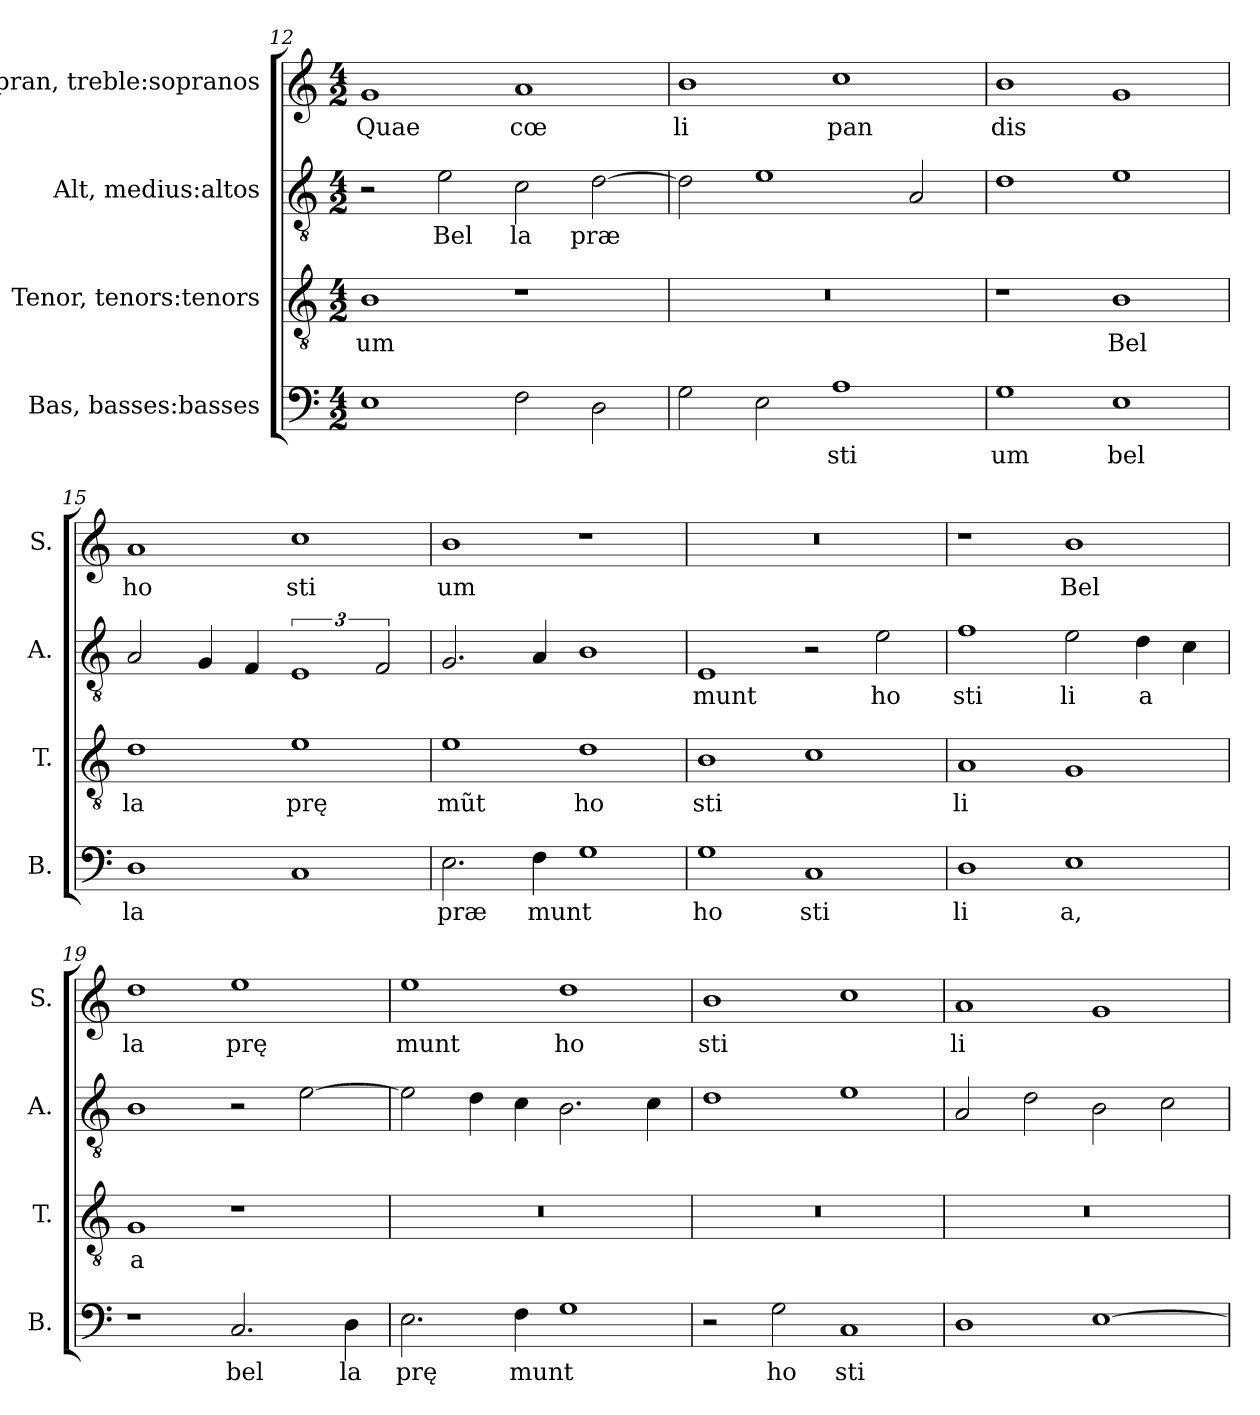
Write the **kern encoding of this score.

**kern	**text	**kern	**text	**kern	**text	**kern	**text
*part4	*part4	*part3	*part3	*part2	*part2	*part1	*part1
*staff4	*staff4	*staff3	*staff3	*staff2	*staff2	*staff1	*staff1
*I"Bas, basses:basses	*	*I"Tenor, tenors:tenors	*	*I"Alt, medius:altos	*	*I"Sopran, treble:sopranos	*
*I'B.	*	*I'T.	*	*I'A.	*	*I'S.	*
*clefF4	*	*clefGv2	*	*clefGv2	*	*clefG2	*
*k[]	*	*k[]	*	*k[]	*	*k[]	*
*M4/2	*	*M4/2	*	*M4/2	*	*M4/2	*
=12	=12	=12	=12	=12	=12	=12	=12
!	!	!	!LO:LY:b	!	!	!	!LO:LY:b
1E	.	1B	um	2r	.	1g	Quae
!	!	!	!	!	!LO:LY:b	!	!
.	.	.	.	2e\	Bel	.	.
!	!	!	!	!	!LO:LY:b	!	!LO:LY:b
2F\	.	1r	.	2c\	la	1a	cœ
!	!	!	!	!	!LO:LY:b	!	!
2D\	.	.	.	[2d\	præ	.	.
!!LO:LB:g=z
=13	=13	=13	=13	=13	=13	=13	=13
!	!	!	!	!	!	!	!LO:LY:b
2G\	.	0r	.	2d\]	.	1b	li
2E\	.	.	.	1e	.	.	.
!	!LO:LY:b	!	!	!	!	!	!LO:LY:b
1A	sti	.	.	.	.	1cc	pan
.	.	.	.	2A/	.	.	.
=14	=14	=14	=14	=14	=14	=14	=14
!	!LO:LY:b	!	!	!	!	!	!LO:LY:b
1G	um	1r	.	1d	.	1b	dis
!	!LO:LY:b	!	!LO:LY:b	!	!	!	!
1E	bel	1B	Bel	1e	.	1g	.
=15	=15	=15	=15	=15	=15	=15	=15
!	!LO:LY:b	!	!LO:LY:b	!	!	!	!LO:LY:b
1D	la	1d	la	2A/	.	1a	ho
.	.	.	.	4G/	.	.	.
.	.	.	.	4F/	.	.	.
!	!	!	!LO:LY:b	!	!	!	!LO:LY:b
1C	.	1e	prę	3%2E	.	1cc	sti
.	.	.	.	3F/	.	.	.
=16	=16	=16	=16	=16	=16	=16	=16
!	!LO:LY:b	!	!LO:LY:b	!	!	!	!LO:LY:b
2.E\	præ	1e	mũt	2.G/	.	1b	um
!	!LO:LY:b	!	!	!	!	!	!
4F\	munt	.	.	4A/	.	.	.
!	!	!	!LO:LY:b	!	!	!	!
1G	.	1d	ho	1B	.	1r	.
=17	=17	=17	=17	=17	=17	=17	=17
!	!LO:LY:b	!	!LO:LY:b	!	!LO:LY:b	!	!
1G	ho	1B	sti	1E	munt	0r	.
!	!LO:LY:b	!	!	!	!	!	!
1C	sti	1c	.	2r	.	.	.
!	!	!	!	!	!LO:LY:b	!	!
.	.	.	.	2e\	ho	.	.
=18	=18	=18	=18	=18	=18	=18	=18
!	!LO:LY:b	!	!LO:LY:b	!	!LO:LY:b	!	!
1D	li	1A	li	1f	sti	1r	.
!	!LO:LY:b	!	!	!	!LO:LY:b	!	!LO:LY:b
1E	a,	1G	.	2e\	li	1b	Bel
!	!	!	!	!	!LO:LY:b	!	!
.	.	.	.	4d\	a	.	.
.	.	.	.	4c\	.	.	.
=19	=19	=19	=19	=19	=19	=19	=19
!	!	!	!LO:LY:b	!	!	!	!LO:LY:b
1r	.	1G	a	1B	.	1dd	la
!	!LO:LY:b	!	!	!	!	!	!LO:LY:b
2.C/	bel	1r	.	2r	.	1ee	prę
.	.	.	.	[2e\	.	.	.
!	!LO:LY:b	!	!	!	!	!	!
4D\	la	.	.	.	.	.	.
!!LO:PB:g=z
=20	=20	=20	=20	=20	=20	=20	=20
!	!LO:LY:b	!	!	!	!	!	!LO:LY:b
2.E\	prę	0r	.	2e\]	.	1ee	munt
.	.	.	.	4d\	.	.	.
!	!LO:LY:b	!	!	!	!	!	!
4F\	munt	.	.	4c\	.	.	.
!	!	!	!	!	!	!	!LO:LY:b
1G	.	.	.	2.B\	.	1dd	ho
.	.	.	.	4c\	.	.	.
=21	=21	=21	=21	=21	=21	=21	=21
!	!	!	!	!	!	!	!LO:LY:b
2r	.	0r	.	1d	.	1b	sti
!	!LO:LY:b	!	!	!	!	!	!
2G\	ho	.	.	.	.	.	.
!	!LO:LY:b	!	!	!	!	!	!
1C	sti	.	.	1e	.	1cc	.
=22	=22	=22	=22	=22	=22	=22	=22
!	!	!	!	!	!	!	!LO:LY:b
1D	.	0r	.	2A/	.	1a	li
.	.	.	.	2d\	.	.	.
[1E	.	.	.	2B\	.	1g	.
.	.	.	.	2c\	.	.	.
=	=	=	=	=	=	=	=
*-	*-	*-	*-	*-	*-	*-	*-
